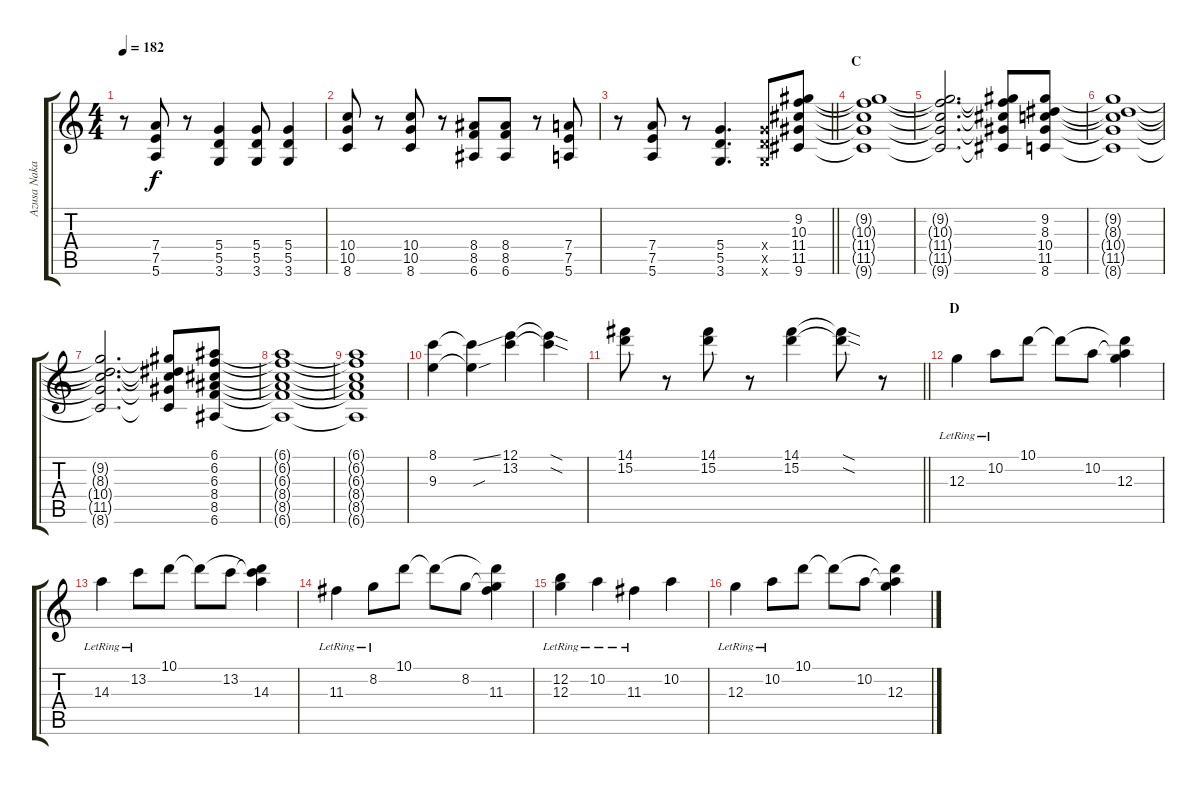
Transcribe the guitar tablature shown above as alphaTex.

\track ("Azusa Nakano" "Azusa Naka") {instrument overdrivenguitar}
\staff {score tabs}
\tuning (E4 B3 G3 D3 A2 E2) {hide}
\ts (4 4)
\tempo 182
\clef g2
\ks c
r.8{dy f} (7.4 7.5 5.6).8 r.8 (5.4 5.5 3.6).4 (5.4 5.5 3.6).8 (5.4 5.5 3.6).4 |
(10.4 10.5 8.6).8 r.8 (10.4 10.5 8.6).8 r.8 (8.4 8.5 6.6).8 (8.4 8.5 6.6).8 r.8 (7.4 7.5 5.6).8 |
\barLineRight lightlight
r.8 (7.4 7.5 5.6).8 r.8 (5.4 5.5 3.6).4{d} (5.4{x} 5.5{x} 3.6{x}).8 (9.2 10.3 11.4 11.5 9.6).8 |
\section ("" "C")
(9.2{t} 10.3{t} 11.4{t} 11.5{t} 9.6{t}).1 |
(9.2{t} 10.3{t} 11.4{t} 11.5{t} 9.6{t}).2{d} (9.2{t} 10.3{t} 11.4{t} 11.5{t} 9.6{t}).8 (9.2 8.3 10.4 11.5 8.6).8 |
(9.2{t} 8.3{t} 10.4{t} 11.5{t} 8.6{t}).1 |
(9.2{t} 8.3{t} 10.4{t} 11.5{t} 8.6{t}).2{d} (9.2{t} 8.3{t} 10.4{t} 11.5{t} 8.6{t}).8 (6.1 6.2 6.3 8.4 8.5 6.6).8 |
(6.1{t} 6.2{t} 6.3{t} 8.4{t} 8.5{t} 6.6{t}).1 |
(6.1{t} 6.2{t} 6.3{t} 8.4{t} 8.5{t} 6.6{t}).1 |
(8.1 9.3).4 (8.1{ss t} 9.3{sou t}).4 (12.1 13.2).4 (12.1{sod t} 13.2{sod t}).4 |
\barLineRight lightlight
(14.1 15.2).8 r.8 (14.1 15.2).8 r.8 (14.1 15.2).4 (14.1{sod t} 15.2{sod t}).8 r.8 |
\section ("" "D")
12.3{lr}.4 10.2{lr}.8 10.1.8 10.1{t}.8 10.2.8 (10.1{t} 10.2{t} 12.3).4 |
14.3{lr}.4 13.2{lr}.8 10.1.8 10.1{t}.8 13.2.8 (10.1{t} 13.2{t} 14.3).4 |
11.3{lr}.4 8.2{lr}.8 10.1.8 10.1{t}.8 8.2.8 (10.1{t} 8.2{t} 11.3).4 |
(12.2{lr} 12.3{lr}).4 10.2{lr}.4 11.3{lr}.4 10.2.4 |
12.3{lr}.4 10.2{lr}.8 10.1.8 10.1{t}.8 10.2.8 (10.1{t} 10.2{t} 12.3).4
